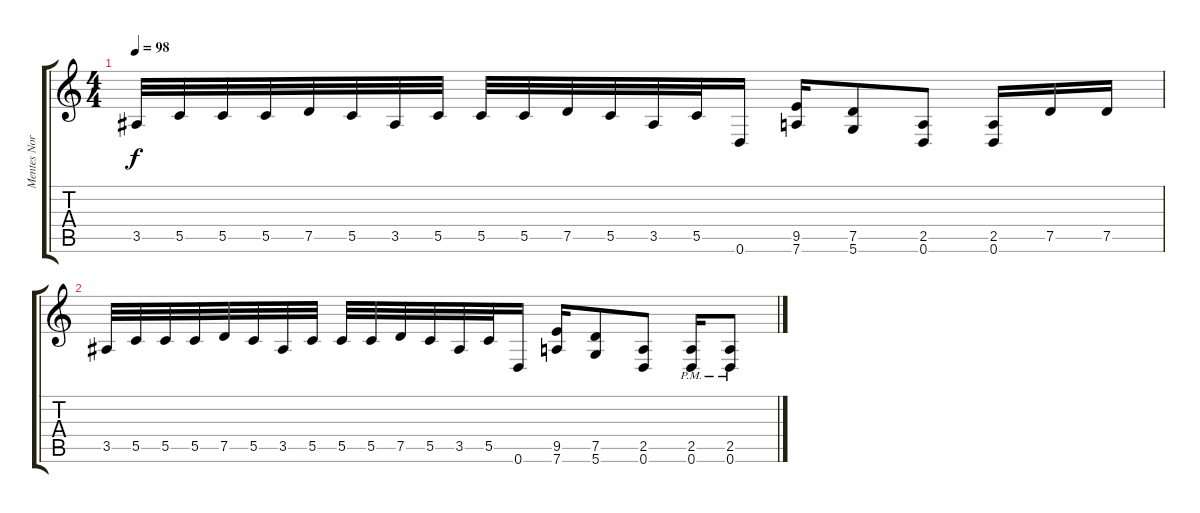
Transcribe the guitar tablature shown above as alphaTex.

\track ("Mentes Norbert" "Mentes Nor") {instrument distortionguitar}
\staff {score tabs}
\tuning (D4 A3 F3 C3 G2 D2) {hide}
\ts (4 4)
\tempo 98
\clef g2
\ks c
3.5.32{dy f} 5.5.32 5.5.32 5.5.32 7.5.32 5.5.32 3.5.32 5.5.32 5.5.32 5.5.32 7.5.32 5.5.32 3.5.32 5.5.32 0.6.16 (9.5 7.6).16 (7.5 5.6).8 (2.5 0.6).8 (2.5 0.6).16 7.5.16 7.5.16 |
3.5.32 5.5.32 5.5.32 5.5.32 7.5.32 5.5.32 3.5.32 5.5.32 5.5.32 5.5.32 7.5.32 5.5.32 3.5.32 5.5.32 0.6.16 (9.5 7.6).16 (7.5 5.6).8 (2.5 0.6).8 (2.5{pm} 0.6{pm}).16 (2.5{pm} 0.6{pm}).8
